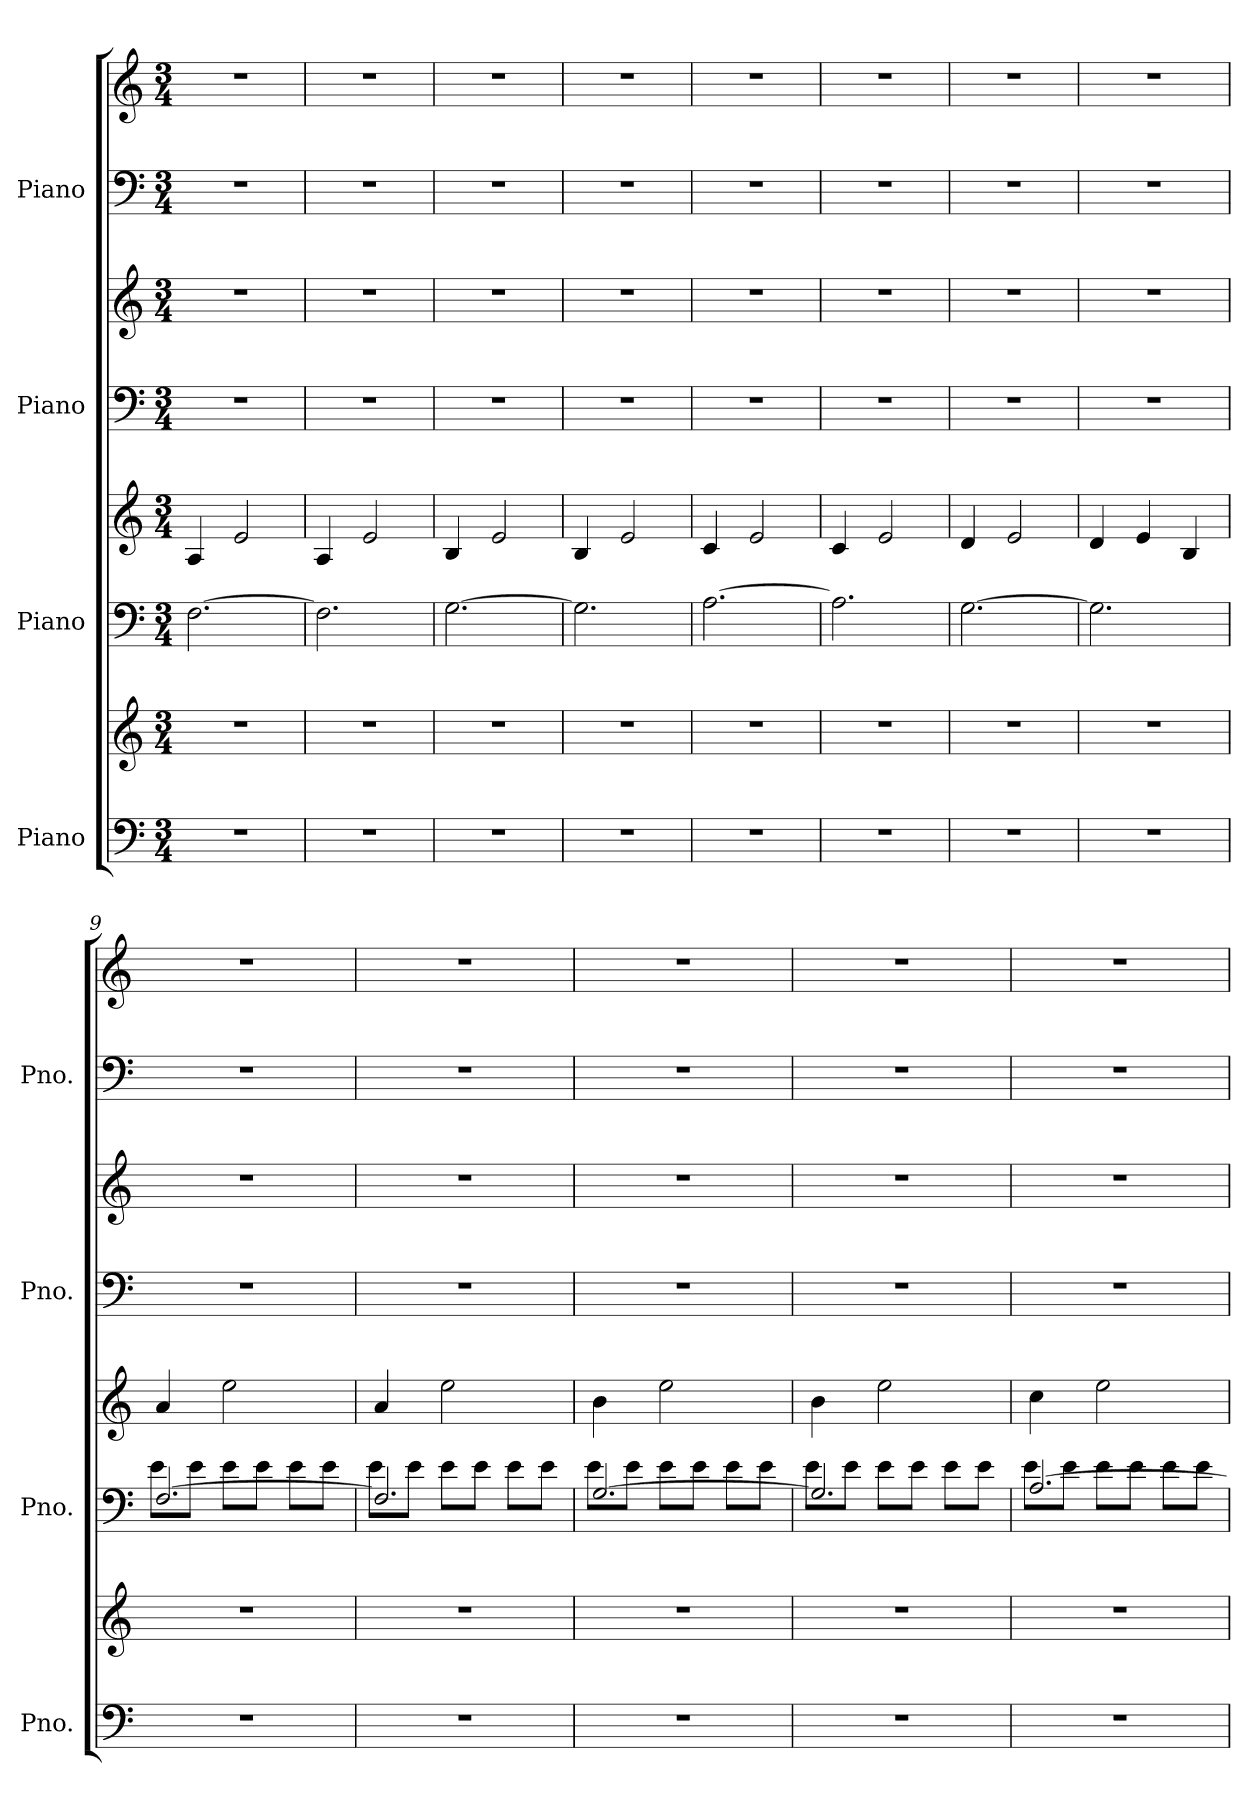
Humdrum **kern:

**kern	**kern	**kern	**kern	**kern	**kern	**kern	**kern
*part4	*part4	*part3	*part3	*part2	*part2	*part1	*part1
*staff8	*staff7	*staff6	*staff5	*staff4	*staff3	*staff2	*staff1
*I"Piano	*	*I"Piano	*	*I"Piano	*	*I"Piano	*
*I'Pno.	*	*I'Pno.	*	*I'Pno.	*	*I'Pno.	*
*clefF4	*clefG2	*clefF4	*clefG2	*clefF4	*clefG2	*clefF4	*clefG2
*k[]	*k[]	*k[]	*k[]	*k[]	*k[]	*k[]	*k[]
*M3/4	*M3/4	*M3/4	*M3/4	*M3/4	*M3/4	*M3/4	*M3/4
*MM96	*MM96	*MM96	*MM96	*MM96	*MM96	*MM96	*MM96
=1	=1	=1	=1	=1	=1	=1	=1
2.r	2.r	[2.F\	4A/	2.r	2.r	2.r	2.r
.	.	.	2e/	.	.	.	.
=2	=2	=2	=2	=2	=2	=2	=2
2.r	2.r	2.F\]	4A/	2.r	2.r	2.r	2.r
.	.	.	2e/	.	.	.	.
=3	=3	=3	=3	=3	=3	=3	=3
2.r	2.r	[2.G\	4B/	2.r	2.r	2.r	2.r
.	.	.	2e/	.	.	.	.
=4	=4	=4	=4	=4	=4	=4	=4
2.r	2.r	2.G\]	4B/	2.r	2.r	2.r	2.r
.	.	.	2e/	.	.	.	.
=5	=5	=5	=5	=5	=5	=5	=5
2.r	2.r	[2.A\	4c/	2.r	2.r	2.r	2.r
.	.	.	2e/	.	.	.	.
=6	=6	=6	=6	=6	=6	=6	=6
2.r	2.r	2.A\]	4c/	2.r	2.r	2.r	2.r
.	.	.	2e/	.	.	.	.
=7	=7	=7	=7	=7	=7	=7	=7
2.r	2.r	[2.G\	4d/	2.r	2.r	2.r	2.r
.	.	.	2e/	.	.	.	.
=8	=8	=8	=8	=8	=8	=8	=8
2.r	2.r	2.G\]	4d/	2.r	2.r	2.r	2.r
.	.	.	4e/	.	.	.	.
.	.	.	4B/	.	.	.	.
=9	=9	=9	=9	=9	=9	=9	=9
*	*	*^	*	*	*	*	*
2.r	2.r	[2.F/	8e\L	4a/	2.r	2.r	2.r	2.r
.	.	.	8e\J	.	.	.	.	.
.	.	.	8e\L	2ee\	.	.	.	.
.	.	.	8e\J	.	.	.	.	.
.	.	.	8e\L	.	.	.	.	.
.	.	.	8e\J	.	.	.	.	.
=10	=10	=10	=10	=10	=10	=10	=10	=10
2.r	2.r	2.F/]	8e\L	4a/	2.r	2.r	2.r	2.r
.	.	.	8e\J	.	.	.	.	.
.	.	.	8e\L	2ee\	.	.	.	.
.	.	.	8e\J	.	.	.	.	.
.	.	.	8e\L	.	.	.	.	.
.	.	.	8e\J	.	.	.	.	.
!!LO:PB:g=z
=11	=11	=11	=11	=11	=11	=11	=11	=11
2.r	2.r	[2.G/	8e\L	4b\	2.r	2.r	2.r	2.r
.	.	.	8e\J	.	.	.	.	.
.	.	.	8e\L	2ee\	.	.	.	.
.	.	.	8e\J	.	.	.	.	.
.	.	.	8e\L	.	.	.	.	.
.	.	.	8e\J	.	.	.	.	.
=12	=12	=12	=12	=12	=12	=12	=12	=12
2.r	2.r	2.G/]	8e\L	4b\	2.r	2.r	2.r	2.r
.	.	.	8e\J	.	.	.	.	.
.	.	.	8e\L	2ee\	.	.	.	.
.	.	.	8e\J	.	.	.	.	.
.	.	.	8e\L	.	.	.	.	.
.	.	.	8e\J	.	.	.	.	.
=13	=13	=13	=13	=13	=13	=13	=13	=13
2.r	2.r	[2.A/	8e\L	4cc\	2.r	2.r	2.r	2.r
.	.	.	8e\J	.	.	.	.	.
.	.	.	8e\L	2ee\	.	.	.	.
.	.	.	8e\J	.	.	.	.	.
.	.	.	8e\L	.	.	.	.	.
.	.	.	8e\J	.	.	.	.	.
*	*	*v	*v	*	*	*	*	*
=	=	=	=	=	=	=	=
*-	*-	*-	*-	*-	*-	*-	*-
